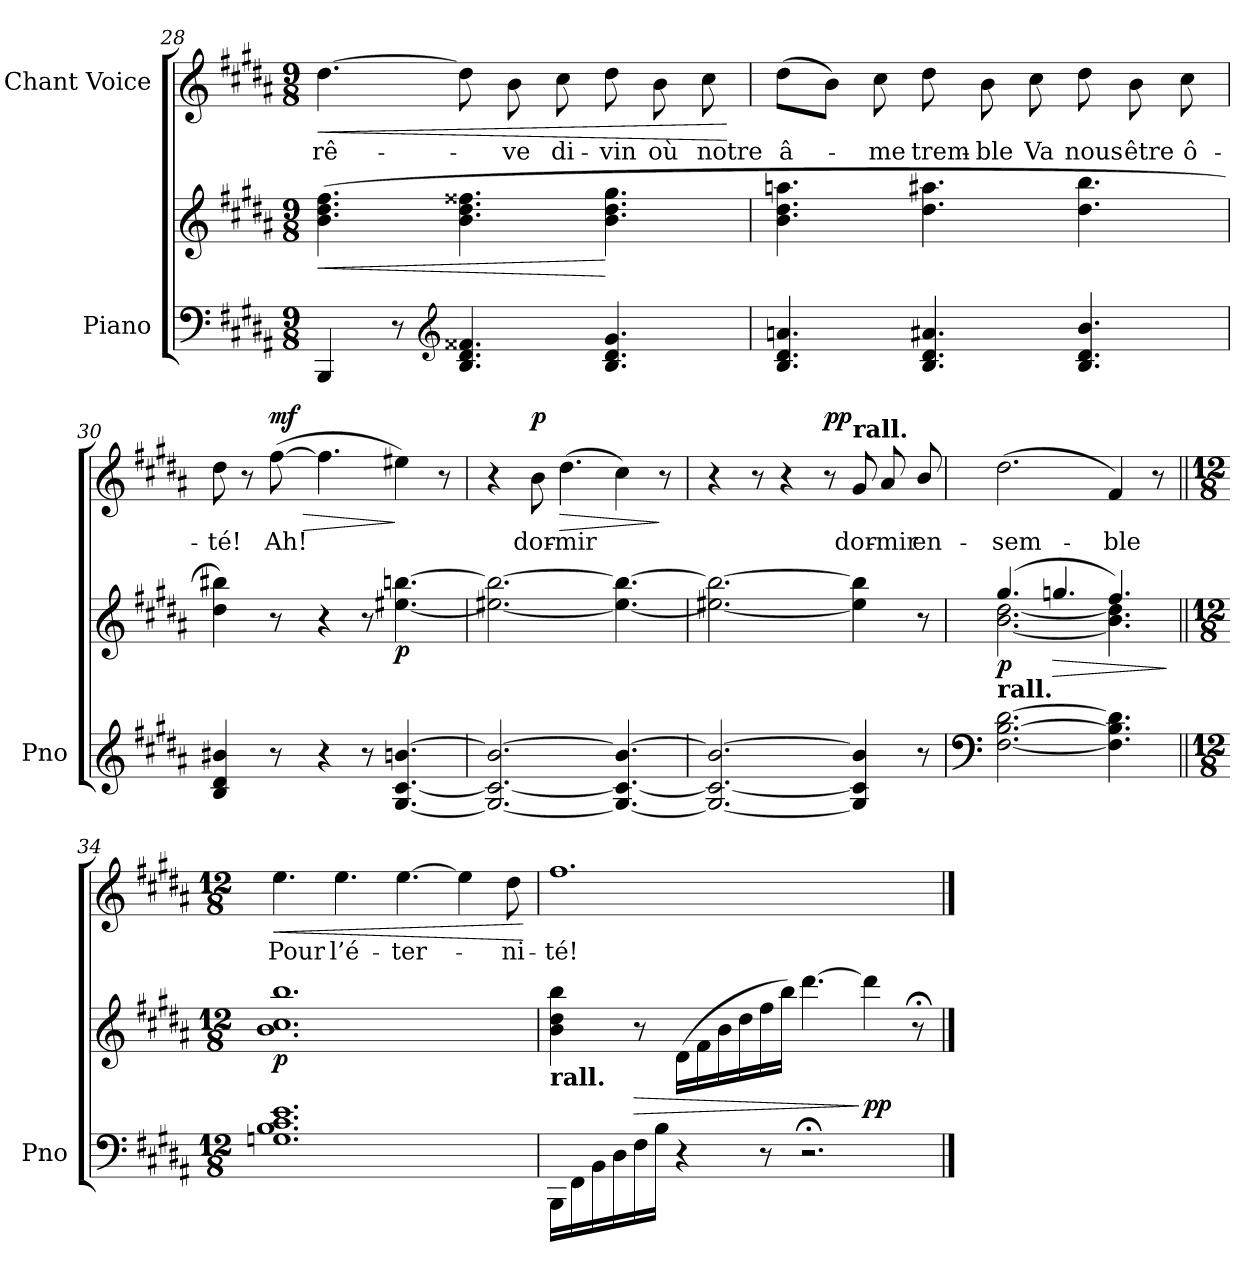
**kern	**kern	**dynam	**kern	**text	**dynam
*part2	*part2	*part2	*part1	*part1	*part1
*staff3	*staff2	*staff2/3	*staff1	*staff1	*staff1
*I"Piano	*	*	*I"Chant Voice	*	*
*I'Pno	*	*	*	*	*
*clefF4	*clefG2	*	*clefG2	*	*
*k[f#c#g#d#a#]	*k[f#c#g#d#a#]	*	*k[f#c#g#d#a#]	*	*
*M9/8	*M9/8	*	*M9/8	*	*
=28	=28	=28	=28	=28	=28
!	!	!LO:HP:b	!	!LO:LY:b	!LO:HP:b
4BBB/	(4.b\ 4.dd#\ 4.ff#\	<	[4.dd#\	rê-	<
8r	.	.	.	.	.
*clefG2	*	*	*	*	*
4.B/ 4.d#/ 4.f##X/	4.b\ 4.dd#\ 4.ff##X\	.	8dd#\]	.	.
!	!	!	!	!LO:LY:b	!
.	.	.	8b\	-ve	.
!	!	!	!	!LO:LY:b	!
.	.	.	8cc#\	di-	.
!	!	!	!	!LO:LY:b	!
4.B/ 4.d#/ 4.g#/	4.b\ 4.dd#\ 4.gg#\	[	8dd#\	-vin	.
!	!	!	!	!LO:LY:b	!
.	.	.	8b\	où	.
!	!	!	!	!LO:LY:b	!
.	.	.	8cc#\	notre	.
.	.	.	.	.	[
!!LO:LB:g=z
=29	=29	=29	=29	=29	=29
!	!	!	!	!LO:LY:b	!
4.B/ 4.d#/ 4.an/	4.b\ 4.dd#\ 4.aan\	.	(8dd#\L	â-	.
.	.	.	8b\J)	.	.
!	!	!	!	!LO:LY:b	!
.	.	.	8cc#\	-me	.
!	!	!	!	!LO:LY:b	!
4.B/ 4.d#/ 4.a#X/	4.dd#\ 4.aa#X\	.	8dd#\	trem-	.
!	!	!	!	!LO:LY:b	!
.	.	.	8b\	-ble	.
!	!	!	!	!LO:LY:b	!
.	.	.	8cc#\	Va	.
!	!	!	!	!LO:LY:b	!
4.B/ 4.d#/ 4.b/	4.dd#\ 4.bb\	.	8dd#\	nous	.
!	!	!	!	!LO:LY:b	!
.	.	.	8b\	être	.
!	!	!	!	!LO:LY:b	!
.	.	.	8cc#\	ô-	.
=30	=30	=30	=30	=30	=30
!	!	!	!	!LO:LY:b	!
4B/ 4d#/ 4b#X/	4dd#\ 4bb#X\)	.	8dd#\	-té!	.
.	.	.	8r	.	.
!	!	!	!	!LO:LY:b	!LO:HP:b
!	!	!	!	!	!LO:DY:n=1:a
8r	8r	.	([8ff#\	Ah!	> mf
4r	4r	.	4.ff#\]	.	.
8r	8r	.	.	.	.
!	!	!LO:DY:b	!	!	!
[4.G#/ [4.c#/ [4.bn/	[4.ee#X\ [4.bbn\	p	4ee#X\)	.	]
.	.	.	8r	.	.
!!LO:LB:g=z
=31	=31	=31	=31	=31	=31
2.G#/_ 2.c#/_ 2.b/_	2.ee#X\_ 2.bb\_	.	4r	.	.
!	!	!	!	!LO:LY:b	!LO:DY:a
.	.	.	8b\	dor-	p
!	!	!	!	!LO:LY:b	!LO:HP:b
.	.	.	(4.dd#\	-mir	>
4.G#/_ 4.c#/_ 4.b/_	4.ee#\_ 4.bb\_	.	4cc#\)	.	.
.	.	.	8r	.	]
=32	=32	=32	=32	=32	=32
2.G#/_ 2.c#/_ 2.b/_	2.ee#X\_ 2.bb\_	.	4r	.	.
.	.	.	8r	.	.
.	.	.	4r	.	.
!	!	!	!	!	!LO:DY:a
.	.	.	8r	.	pp
!	!	!	!LO:TX:a:B:t=rall.	!	!
!	!	!	!	!LO:LY:b	!
4G#/] 4c#/] 4b/]	4ee#\] 4bb\]	.	8g#/	dor-	.
!	!	!	!	!LO:LY:b	!
.	.	.	8a#/	-mir	.
!	!	!	!	!LO:LY:b	!
8r	8r	.	8b/	en-	.
=33	=33	=33	=33	=33	=33
*clefF4	*	*	*	*	*
*	*^	*	*	*	*
!LO:TX:a:B:t=rall.	!	!	!	!	!	!
!	!	!	!LO:DY:b	!	!LO:LY:b	!
[2.F#\ [<2.B\ [2.d#\	(4.gg#/	[2.b\ [2.dd#\	p	(2.dd#\	-sem-	.
!	!	!	!LO:HP:b	!	!	!
.	4.ggn/	.	>	.	.	.
!	!	!	!	!	!LO:LY:b	!
4.F#\] 4.B\] 4.d#\]	4.ff#/)	4.b\] 4.dd#\]	.	4f#/)	-ble	.
.	.	.	.	8r	.	.
*	*v	*v	*	*	*	*
.	.	]	.	.	.
!!LO:LB:g=z
=34||	=34||	=34||	=34||	=34||	=34||
*M12/8	*M12/8	*	*M12/8	*	*
!	!	!LO:DY:b	!	!LO:LY:b	!LO:HP:b
1.Gn 1.B 1.c# 1.e	1.b 1.cc# 1.bb	p	4.ee\	Pour	<
!	!	!	!	!LO:LY:b	!
.	.	.	4.ee\	l’é-	.
!	!	!	!	!LO:LY:b	!
.	.	.	[4.ee\	-ter-	.
.	.	.	4ee\]	.	.
!	!	!	!	!LO:LY:b	!
.	.	.	8dd#\	-ni-	.
.	.	.	.	.	[
=35	=35	=35	=35	=35	=35
!	!LO:TX:b:B:t=rall.	!	!	!	!
!	!	!	!	!LO:LY:b	!
16BBB\LL	4b\ 4dd#\ 4bb\	.	1.ff#	-té!	.
16FF#\	.	.	.	.	.
16BB\	.	.	.	.	.
16D#\	.	.	.	.	.
!	!	!LO:HP:b	!	!	!
16F#\	8r	>	.	.	.
16B\JJ	.	.	.	.	.
4r	(16d#\LL	.	.	.	.
.	16f#\	.	.	.	.
.	16b\	.	.	.	.
.	16dd#\	.	.	.	.
8r	16ff#\	.	.	.	.
.	16bb\JJ)	.	.	.	.
2.r;<	[4.ddd#\	.	.	.	.
!	!	!LO:DY:n=1:b	!	!	!
.	4ddd#\]	] pp	.	.	.
.	8r;<	.	.	.	.
==	==	==	==	==	==
*-	*-	*-	*-	*-	*-
